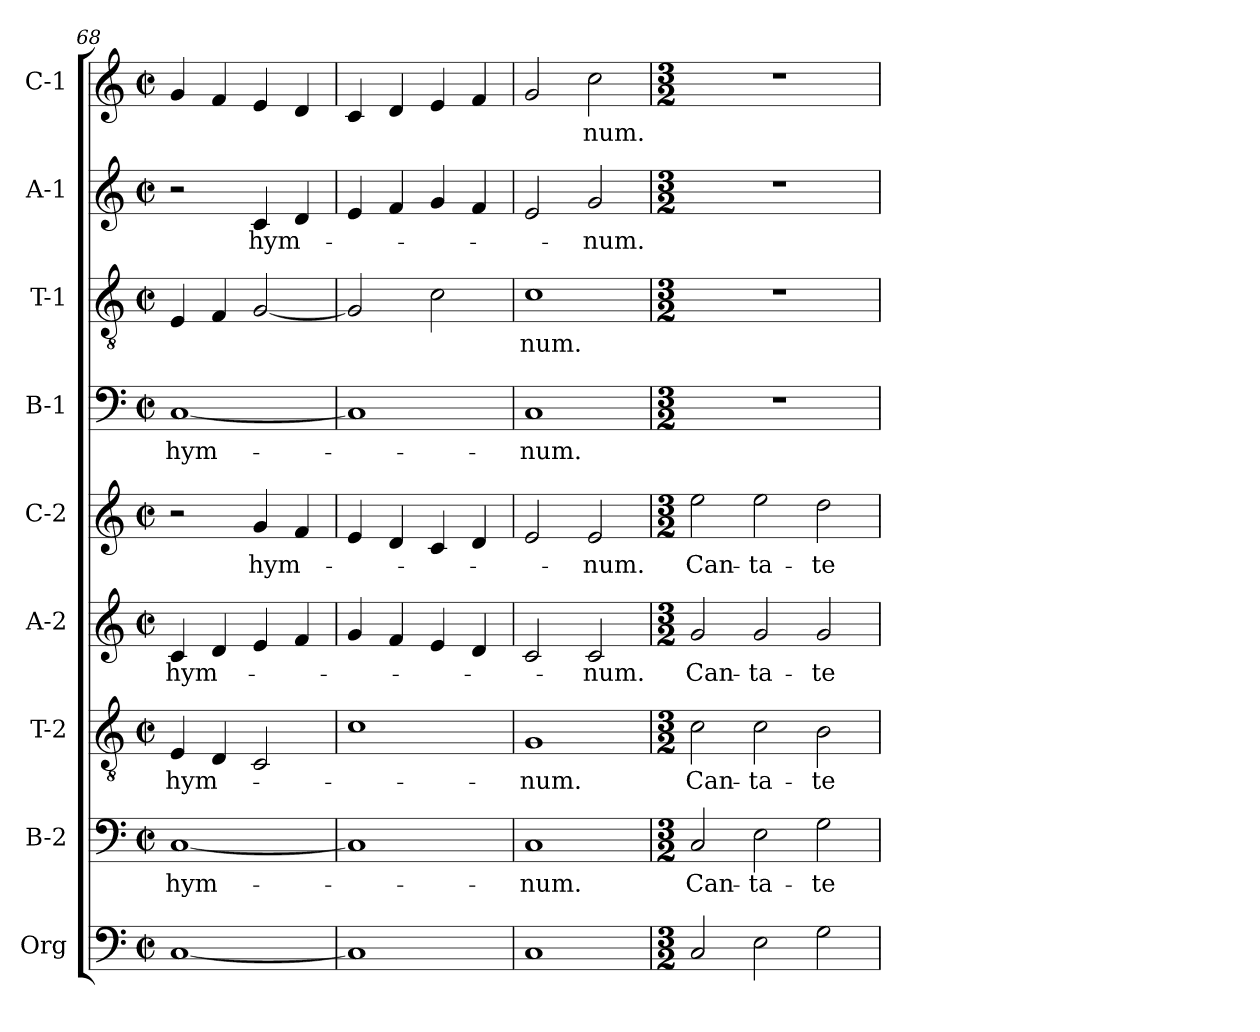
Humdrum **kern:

**kern	**kern	**text	**kern	**text	**kern	**text	**kern	**text	**kern	**text	**kern	**text	**kern	**text	**kern	**text
*part9	*part8	*part8	*part7	*part7	*part6	*part6	*part5	*part5	*part4	*part4	*part3	*part3	*part2	*part2	*part1	*part1
*staff9	*staff8	*staff8	*staff7	*staff7	*staff6	*staff6	*staff5	*staff5	*staff4	*staff4	*staff3	*staff3	*staff2	*staff2	*staff1	*staff1
*I"Org	*I"B-2	*	*I"T-2	*	*I"A-2	*	*I"C-2	*	*I"B-1	*	*I"T-1	*	*I"A-1	*	*I"C-1	*
*clefF4	*clefF4	*	*clefGv2	*	*clefG2	*	*clefG2	*	*clefF4	*	*clefGv2	*	*clefG2	*	*clefG2	*
*k[]	*k[]	*	*k[]	*	*k[]	*	*k[]	*	*k[]	*	*k[]	*	*k[]	*	*k[]	*
*C:	*C:	*	*C:	*	*C:	*	*C:	*	*C:	*	*C:	*	*C:	*	*C:	*
*M2/2	*M2/2	*	*M2/2	*	*M2/2	*	*M2/2	*	*M2/2	*	*M2/2	*	*M2/2	*	*M2/2	*
*met(c|)	*met(c|)	*	*met(c|)	*	*met(c|)	*	*met(c|)	*	*met(c|)	*	*met(c|)	*	*met(c|)	*	*met(c|)	*
=68	=68	=68	=68	=68	=68	=68	=68	=68	=68	=68	=68	=68	=68	=68	=68	=68
!	!	!LO:LY:b	!	!LO:LY:b	!	!LO:LY:b	!	!	!	!LO:LY:b	!	!	!	!	!	!
[1C	[1C	hym-	4E/	hym-	4c/	hym-	2r	.	[1C	hym-	4E/	.	2r	.	4g/	.
.	.	.	4D/	.	4d/	.	.	.	.	.	4F/	.	.	.	4f/	.
!	!	!	!	!	!	!	!	!LO:LY:b	!	!	!	!	!	!LO:LY:b	!	!
.	.	.	2C/	.	4e/	.	4g/	hym-	.	.	[2G/	.	4c/	hym-	4e/	.
.	.	.	.	.	4f/	.	4f/	.	.	.	.	.	4d/	.	4d/	.
=69	=69	=69	=69	=69	=69	=69	=69	=69	=69	=69	=69	=69	=69	=69	=69	=69
1C]	1C]	.	1c	.	4g/	.	4e/	.	1C]	.	2G/]	.	4e/	.	4c/	.
.	.	.	.	.	4f/	.	4d/	.	.	.	.	.	4f/	.	4d/	.
.	.	.	.	.	4e/	.	4c/	.	.	.	2c\	.	4g/	.	4e/	.
.	.	.	.	.	4d/	.	4d/	.	.	.	.	.	4f/	.	4f/	.
=70	=70	=70	=70	=70	=70	=70	=70	=70	=70	=70	=70	=70	=70	=70	=70	=70
!	!	!LO:LY:b	!	!LO:LY:b	!	!	!	!	!	!LO:LY:b	!	!LO:LY:b	!	!	!	!
1C	1C	-num.	1G	-num.	2c/	.	2e/	.	1C	-num.	1c	-num.	2e/	.	2g/	.
!	!	!	!	!	!	!LO:LY:b	!	!LO:LY:b	!	!	!	!	!	!LO:LY:b	!	!LO:LY:b
.	.	.	.	.	2c/	-num.	2e/	-num.	.	.	.	.	2g/	-num.	2cc\	-num.
!!LO:PB:g=z
=71	=71	=71	=71	=71	=71	=71	=71	=71	=71	=71	=71	=71	=71	=71	=71	=71
*M3/2	*M3/2	*	*M3/2	*	*M3/2	*	*M3/2	*	*M3/2	*	*M3/2	*	*M3/2	*	*M3/2	*
!	!	!LO:LY:b	!	!LO:LY:b	!	!LO:LY:b	!	!LO:LY:b	!	!	!	!	!	!	!	!
2C/	2C/	Can-	2c\	Can-	2g/	Can-	2ee\	Can-	1.r	.	1.r	.	1.r	.	1.r	.
!	!	!LO:LY:b	!	!LO:LY:b	!	!LO:LY:b	!	!LO:LY:b	!	!	!	!	!	!	!	!
2E\	2E\	-ta-	2c\	-ta-	2g/	-ta-	2ee\	-ta-	.	.	.	.	.	.	.	.
!	!	!LO:LY:b	!	!LO:LY:b	!	!LO:LY:b	!	!LO:LY:b	!	!	!	!	!	!	!	!
2G\	2G\	-te	2B\	-te	2g/	-te	2dd\	-te	.	.	.	.	.	.	.	.
=	=	=	=	=	=	=	=	=	=	=	=	=	=	=	=	=
*-	*-	*-	*-	*-	*-	*-	*-	*-	*-	*-	*-	*-	*-	*-	*-	*-
